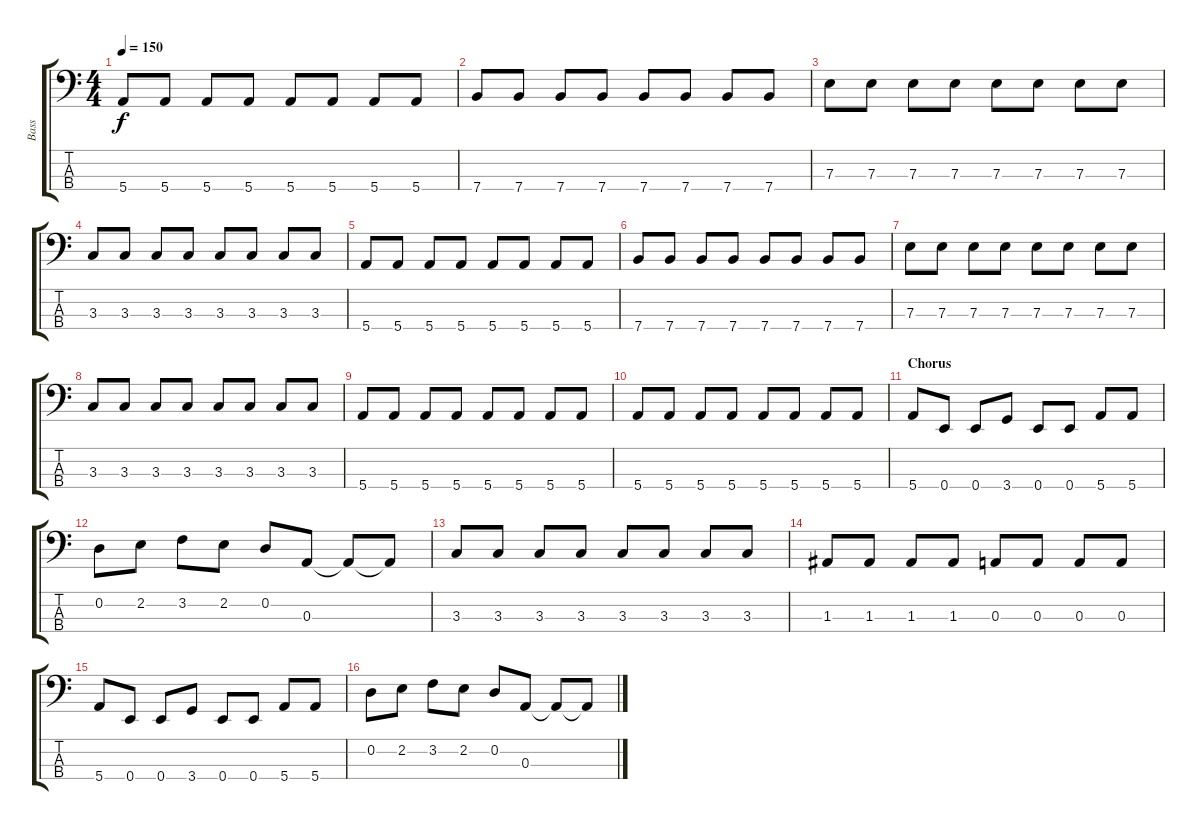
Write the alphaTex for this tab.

\track ("Bass" "Bass") {instrument electricbassfinger}
\staff {score tabs}
\tuning (G2 D2 A1 E1) {hide}
\ts (4 4)
\tempo 150
\clef f4
\ks c
5.4.8{dy f} 5.4.8 5.4.8 5.4.8 5.4.8 5.4.8 5.4.8 5.4.8 |
7.4.8 7.4.8 7.4.8 7.4.8 7.4.8 7.4.8 7.4.8 7.4.8 |
7.3.8 7.3.8 7.3.8 7.3.8 7.3.8 7.3.8 7.3.8 7.3.8 |
3.3.8 3.3.8 3.3.8 3.3.8 3.3.8 3.3.8 3.3.8 3.3.8 |
5.4.8 5.4.8 5.4.8 5.4.8 5.4.8 5.4.8 5.4.8 5.4.8 |
7.4.8 7.4.8 7.4.8 7.4.8 7.4.8 7.4.8 7.4.8 7.4.8 |
7.3.8 7.3.8 7.3.8 7.3.8 7.3.8 7.3.8 7.3.8 7.3.8 |
3.3.8 3.3.8 3.3.8 3.3.8 3.3.8 3.3.8 3.3.8 3.3.8 |
5.4.8 5.4.8 5.4.8 5.4.8 5.4.8 5.4.8 5.4.8 5.4.8 |
5.4.8 5.4.8 5.4.8 5.4.8 5.4.8 5.4.8 5.4.8 5.4.8 |
\section ("" "Chorus")
5.4.8 0.4.8 0.4.8 3.4.8 0.4.8 0.4.8 5.4.8 5.4.8 |
0.2.8 2.2.8 3.2.8 2.2.8 0.2.8 0.3.8 0.3{t}.8 0.3{t}.8 |
3.3.8 3.3.8 3.3.8 3.3.8 3.3.8 3.3.8 3.3.8 3.3.8 |
1.3.8 1.3.8 1.3.8 1.3.8 0.3.8 0.3.8 0.3.8 0.3.8 |
5.4.8 0.4.8 0.4.8 3.4.8 0.4.8 0.4.8 5.4.8 5.4.8 |
0.2.8 2.2.8 3.2.8 2.2.8 0.2.8 0.3.8 0.3{t}.8 0.3{t}.8
